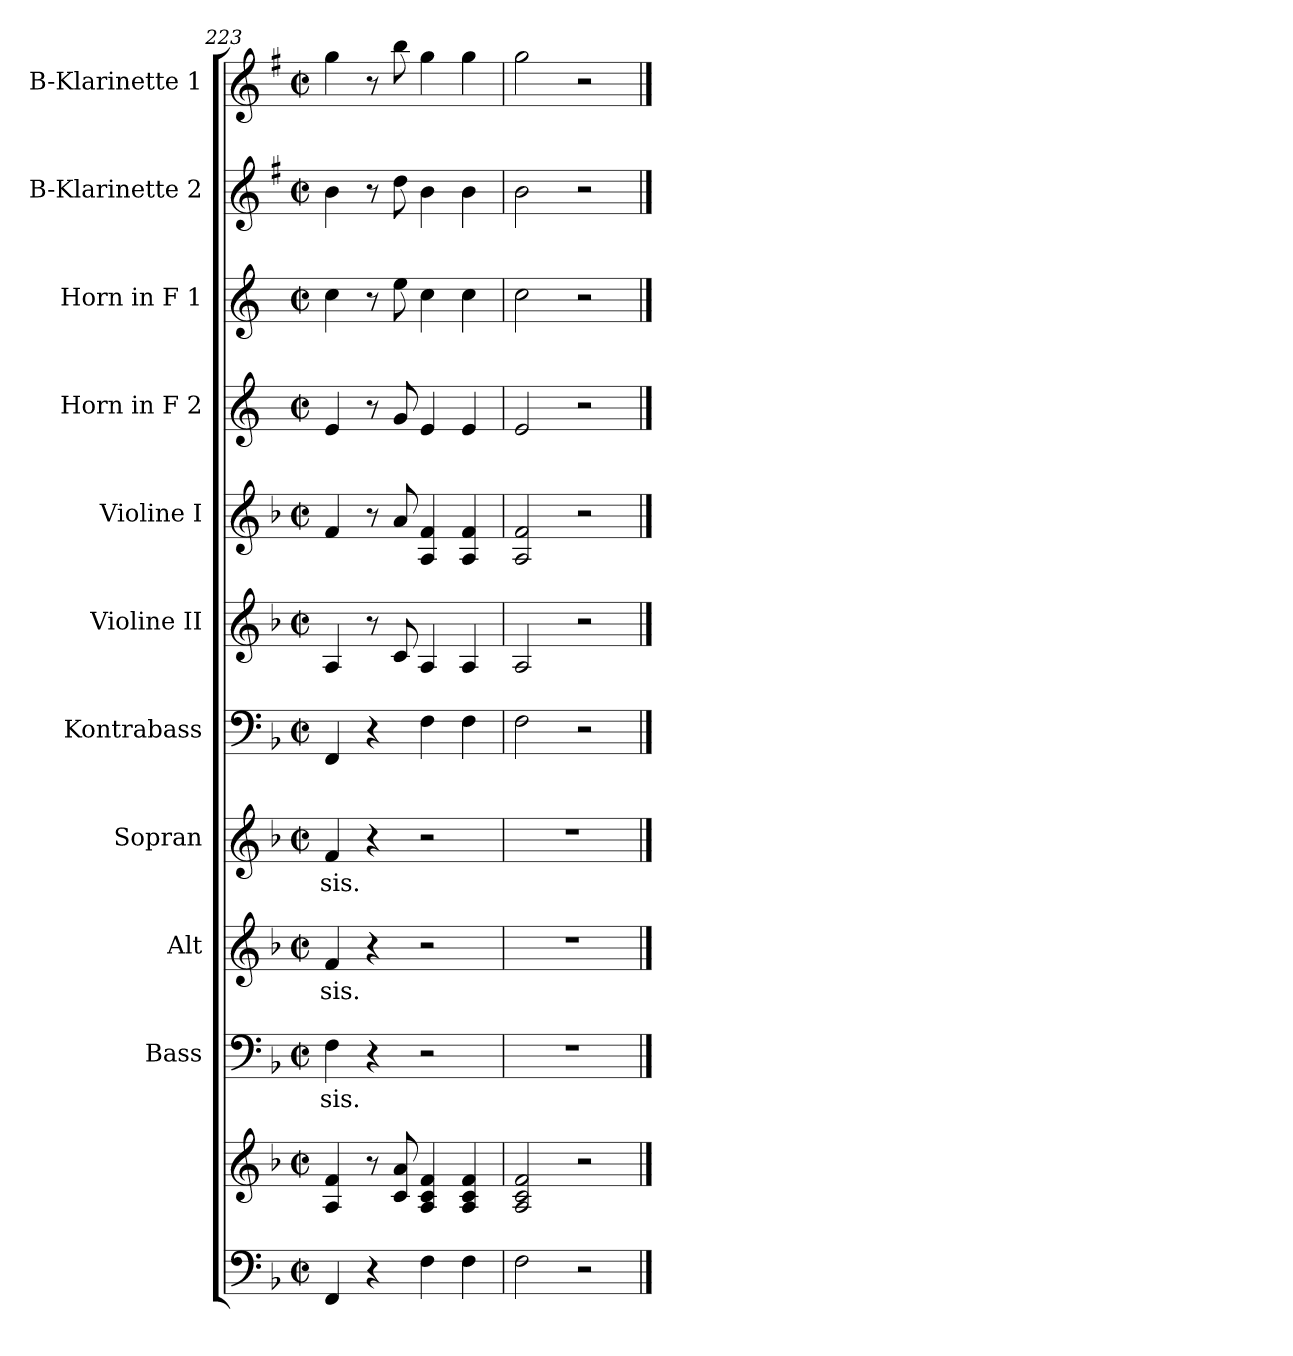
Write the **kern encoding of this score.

**kern	**kern	**kern	**text	**kern	**text	**kern	**text	**kern	**kern	**kern	**kern	**kern	**kern	**kern
*part11	*part11	*part10	*part10	*part9	*part9	*part8	*part8	*part7	*part6	*part5	*part4	*part3	*part2	*part1
*staff12	*staff11	*staff10	*staff10	*staff9	*staff9	*staff8	*staff8	*staff7	*staff6	*staff5	*staff4	*staff3	*staff2	*staff1
*	*	*I"Bass	*	*I"Alt	*	*I"Sopran	*	*I"Kontrabass	*I"Violine II	*I"Violine I	*I"Horn in F 2	*I"Horn in F 1	*I"B-Klarinette 2	*I"B-Klarinette 1
*	*	*I'B.	*	*I'A.	*	*I'S.	*	*I'Kb.	*I'Vl. II	*I'Vl. I	*	*	*I'B Kl. 2	*I'B Kl. 1
*clefF4	*clefG2	*clefF4	*	*clefG2	*	*clefG2	*	*clefF4	*clefG2	*clefG2	*clefG2	*clefG2	*clefG2	*clefG2
*	*	*	*	*	*	*	*	*ITrd7c12	*	*	*ITrd4c7	*ITrd4c7	*ITrd1c2	*ITrd1c2
*k[b-]	*k[b-]	*k[b-]	*	*k[b-]	*	*k[b-]	*	*k[b-]	*k[b-]	*k[b-]	*k[b-]	*k[b-]	*k[b-]	*k[b-]
*F:	*F:	*F:	*	*F:	*	*F:	*	*F:	*F:	*F:	*F:	*F:	*F:	*F:
*M2/2	*M2/2	*M2/2	*	*M2/2	*	*M2/2	*	*M2/2	*M2/2	*M2/2	*M2/2	*M2/2	*M2/2	*M2/2
*met(c|)	*met(c|)	*met(c|)	*	*met(c|)	*	*met(c|)	*	*met(c|)	*met(c|)	*met(c|)	*met(c|)	*met(c|)	*met(c|)	*met(c|)
=223	=223	=223	=223	=223	=223	=223	=223	=223	=223	=223	=223	=223	=223	=223
!	!	!	!LO:LY:b	!	!LO:LY:b	!	!LO:LY:b	!	!	!	!	!	!	!
4FF/	4A/ 4f/	4F\	-sis.	4f/	-sis.	4f/	-sis.	4FFF/	4A/	4f/	4A/	4f\	4a\	4ff\
4r	8r	4r	.	4r	.	4r	.	4r	8r	8r	8r	8r	8r	8r
.	8c/ 8a/	.	.	.	.	.	.	.	8c/	8a/	8c/	8a\	8cc\	8aa\
4F\	4A/ 4c/ 4f/	2r	.	2r	.	2r	.	4FF\	4A/	4A/ 4f/	4A/	4f\	4a\	4ff\
4F\	4A/ 4c/ 4f/	.	.	.	.	.	.	4FF\	4A/	4A/ 4f/	4A/	4f\	4a\	4ff\
=224	=224	=224	=224	=224	=224	=224	=224	=224	=224	=224	=224	=224	=224	=224
2F\	2A/ 2c/ 2f/	1r	.	1r	.	1r	.	2FF\	2A/	2A/ 2f/	2A/	2f\	2a\	2ff\
2r	2r	.	.	.	.	.	.	2r	2r	2r	2r	2r	2r	2r
==	==	==	==	==	==	==	==	==	==	==	==	==	==	==
*-	*-	*-	*-	*-	*-	*-	*-	*-	*-	*-	*-	*-	*-	*-
